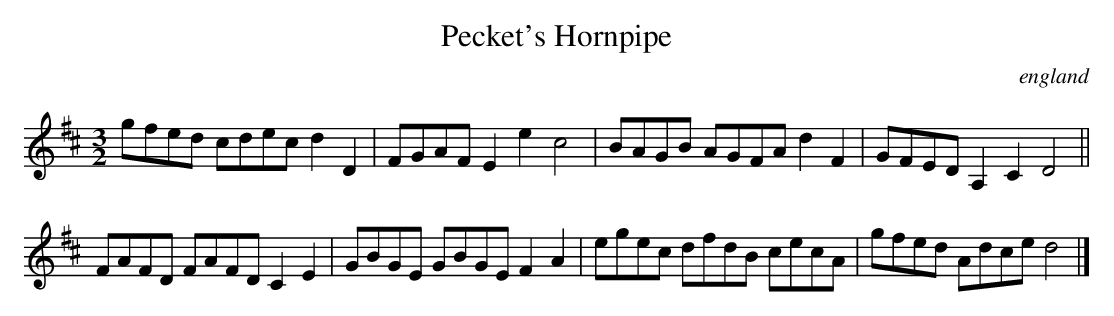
X:1
T:Pecket's Hornpipe
O:england
M:3/2
L:1/8
K:D
gfed cdec d2 D2 | FGAF E2 e2 c4   | BAGB AGFA d2 F2| GFED A,2 C2 D4 ||
FAFD FAFD C2 E2 | GBGE GBGE  F2 A2| egec dfdB cecA | gfed Adce  d4 |]
